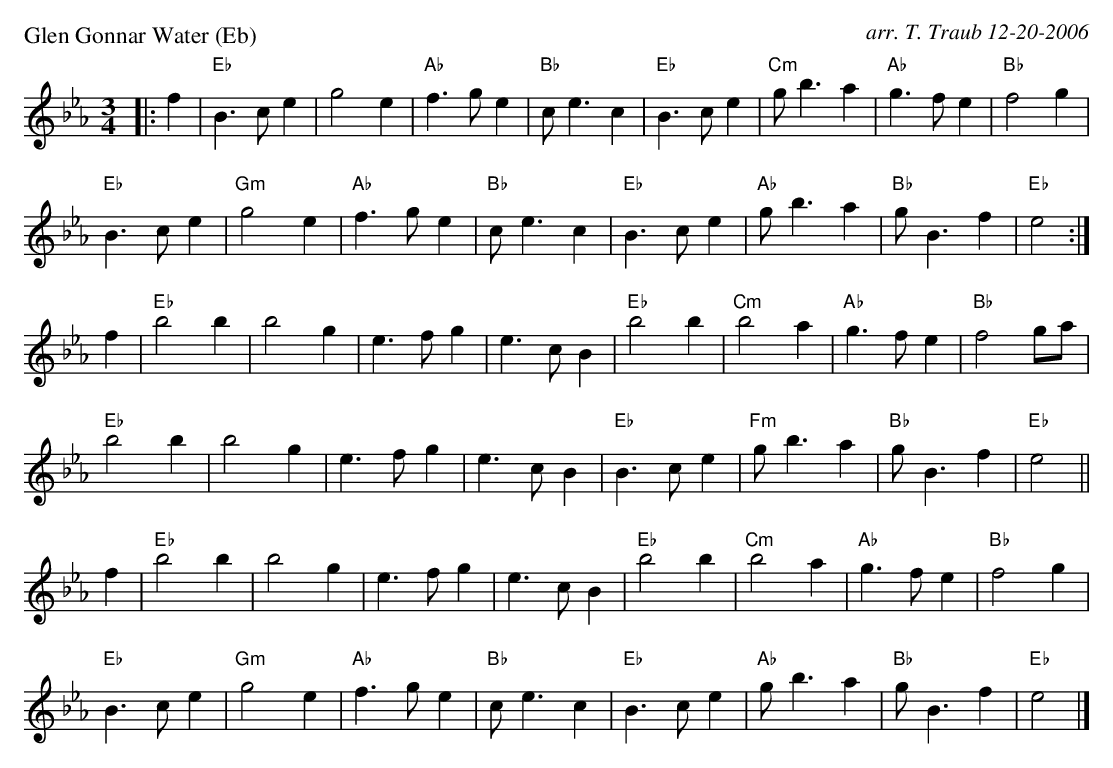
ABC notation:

X:1
P: Glen Gonnar Water (Eb)
C: arr. T. Traub 12-20-2006
M: 3/4
K: Eb
L:1/4
|: f|"Eb"B > c e| g2 e| "Ab"f > g e| "Bb"c < e c|"Eb" B > c e |"Cm" g < b a|"Ab"g > f e|"Bb"f2 g|
"Eb"B > c e| "Gm" g2 e| "Ab"f > g e| "Bb"c < e c|"Eb" B > c e |"Ab"g < b a|"Bb"g < B f|"Eb"e2:|
f|"Eb" b2 b| b2 g| e > f g| e > c B|"Eb" b2 b|"Cm"b2 a|"Ab"g > f e|"Bb" f2 g/2a/2|
"Eb" b2 b| b2 g| e > f g| e > c B|"Eb" B > c e |"Fm" g < b a|"Bb" g < B f|"Eb" e2 ||
f|"Eb" b2 b| b2 g| e > f g| e > c B|"Eb" b2 b|"Cm"b2 a|"Ab"g > f e|"Bb" f2 g|
"Eb"B > c e| "Gm" g2 e| "Ab"f > g e| "Bb"c < e c|"Eb" B > c e |"Ab"g < b a|"Bb"g < B f|"Eb"e2|]
